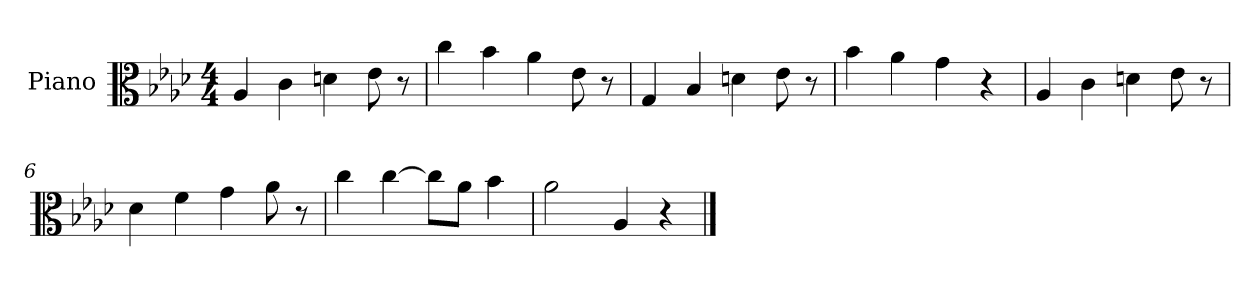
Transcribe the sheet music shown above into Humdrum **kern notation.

**kern
*part1
*staff1
*I"Piano
*I'Pno
*clefC3
*k[b-e-a-d-]
*A-:
*M4/4
=1
4A-/
4c\
4dn\
8e-\
8r
=2
4cc\
4b-\
4a-\
8e-\
8r
=3
4G/
4B-/
4dn\
8e-\
8r
=4
4b-\
4a-\
4g\
4r
=5
4A-/
4c\
4dn\
8e-\
8r
=6
4d-\
4f\
4g\
8a-\
8r
=7
4cc\
[4cc\
8cc\L]
8a-\J
4b-\
=8
2a-\
4A-/
4r
==
*-
